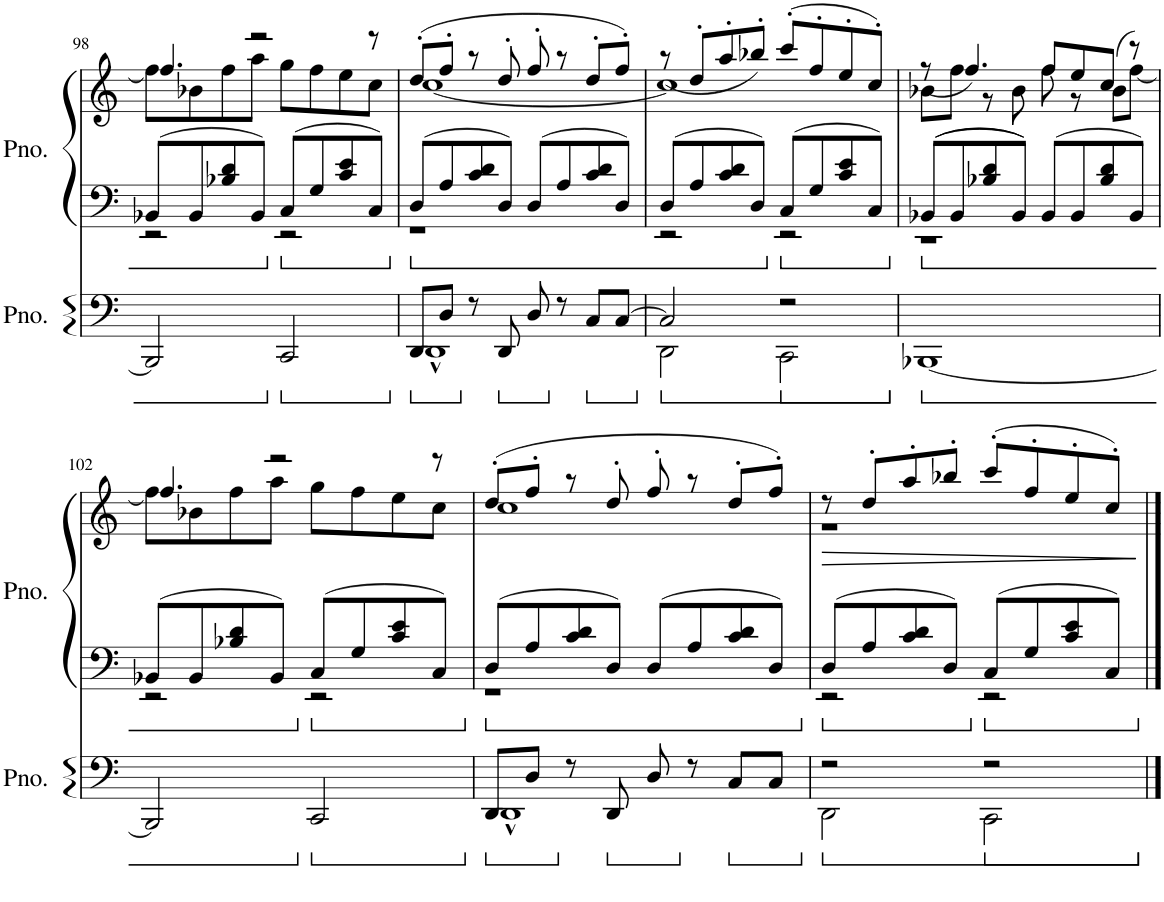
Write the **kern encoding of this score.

**kern	**kern	**kern	**dynam
*part2	*part1	*part1	*part1
*staff3	*staff2	*staff1	*staff1/2
*I"Piano	*I"Piano	*	*
*I'Pno.	*I'Pno.	*	*
!!LO:PB:g=z
*clefF4	*clefF4	*clefG2	*
*k[]	*k[]	*k[]	*
*M4/4	*M4/4	*M4/4	*
=98	=98	=98	=98
*	*^	*^	*
2BBB-/]	8BB-X/L	2r	4.ff/	8ff\L]	.
.	8BB-/	.	.	8b-X\	.
.	8B-X/ 8d/	.	.	8ff\	.
.	8BB-/J	.	2r	8aa\J	.
*ped	*	*	*	*	*
2CC/	8C/L	2r	.	8gg\L	.
.	8G/	.	.	8ff\	.
.	8c/ 8e/	.	.	8ee\	.
.	8C/J	.	8r	8cc\J	.
=99	=99	=99	=99	=99	=99
*Xped	*	*	*	*	*
*ped	*	*	*	*	*
*^	*	*	*	*	*
8DD/L	1DD^^	8D/L	1r	(8dd'/L	[1cc	.
8D/J	.	8A/	.	8ff'/J	.	.
*Xped	*	*	*	*	*	*
8r	.	8c/ 8d/	.	8r	.	.
*ped	*	*	*	*	*	*
8DD/	.	8D/J	.	8dd'/	.	.
8D/	.	8D/L	.	8ff'/	.	.
*Xped	*	*	*	*	*	*
8r	.	8A/	.	8r	.	.
*ped	*	*	*	*	*	*
8C/L	.	8c/ 8d/	.	8dd'/L	.	.
[8C/J	.	8D/J	.	8ff'/J)	.	.
=100	=100	=100	=100	=100	=100	=100
*Xped	*	*	*	*	*	*
*ped	*	*	*	*	*	*
2C/]	2DD\	8D/L	2r	(8r	1cc]	.
.	.	8A/	.	8dd'/L	.	.
.	.	8c/ 8d/	.	8aa'/	.	.
.	.	8D/J	.	8bb-X'/J)	.	.
*ped	*	*	*	*	*	*
2r	2CC\	8C/L	2r	(8ccc'/L	.	.
.	.	8G/	.	8ff'/	.	.
.	.	8c/ 8e/	.	8ee'/	.	.
.	.	8C/J	.	8cc'/J)	.	.
*v	*v	*	*	*	*	*
=101	=101	=101	=101	=101	=101
*Xped	*	*	*	*	*
*Xped	*	*	*	*	*
*ped	*	*	*	*	*
[1BBB-X	8BB-X/L	1r	(8r	8b-X\L	.
.	8BB-/	.	4.ff/)	8ff\J	.
.	8B-X/ 8d/	.	.	8r	.
.	8BB-/J	.	.	8b-\	.
.	8BB-/L	.	8ff/L	8ff\	.
.	8BB-/	.	8ee/	8r	.
.	8B-/ 8d/	.	(8cc/J	8b-\L	.
.	8BB-/J	.	8r)	[8ff\J	.
!!LO:LB:g=z	!!
=102	=102	=102	=102	=102	=102
2BBB-/]	8BB-X/L	2r	4.ff/	8ff\L]	.
.	8BB-/	.	.	8b-X\	.
.	8B-X/ 8d/	.	.	8ff\	.
.	8BB-/J	.	2r	8aa\J	.
*Xped	*	*	*	*	*
*ped	*	*	*	*	*
2CC/	8C/L	2r	.	8gg\L	.
.	8G/	.	.	8ff\	.
.	8c/ 8e/	.	.	8ee\	.
.	8C/J	.	8r	8cc\J	.
=103	=103	=103	=103	=103	=103
*Xped	*	*	*	*	*
*ped	*	*	*	*	*
*^	*	*	*	*	*
8DD/L	1DD^^	8D/L	1r	(8dd'/L	1cc	.
8D/J	.	8A/	.	8ff'/J	.	.
*Xped	*	*	*	*	*	*
8r	.	8c/ 8d/	.	8r	.	.
*ped	*	*	*	*	*	*
8DD/	.	8D/J	.	8dd'/	.	.
8D/	.	8D/L	.	8ff'/	.	.
*Xped	*	*	*	*	*	*
8r	.	8A/	.	8r	.	.
*ped	*	*	*	*	*	*
8C/L	.	8c/ 8d/	.	8dd'/L	.	.
8C/J	.	8D/J	.	8ff'/J)	.	.
=104	=104	=104	=104	=104	=104	=104
*Xped	*	*	*	*	*	*
*ped	*	*	*	*	*	*
!	!	!	!	!	!	!LO:HP:b
2r	2DD\	8D/L	2r	8r	1r	>
.	.	8A/	.	8dd'/L	.	.
.	.	8c/ 8d/	.	8aa'/	.	.
.	.	8D/J	.	8bb-X'/J	.	.
*ped	*	*	*	*	*	*
2r	2CC\	8C/L	2r	(8ccc'/L	.	.
.	.	8G/	.	8ff'/	.	.
.	.	8c/ 8e/	.	8ee'/	.	.
.	.	8C/J	.	8cc'/J)	.	.
*v	*v	*	*	*	*	*
*	*v	*v	*	*	*
*	*	*v	*v	*
.	.	.	]
*Xped	*	*	*
*Xped	*	*	*
==	==	==	==
*-	*-	*-	*-
